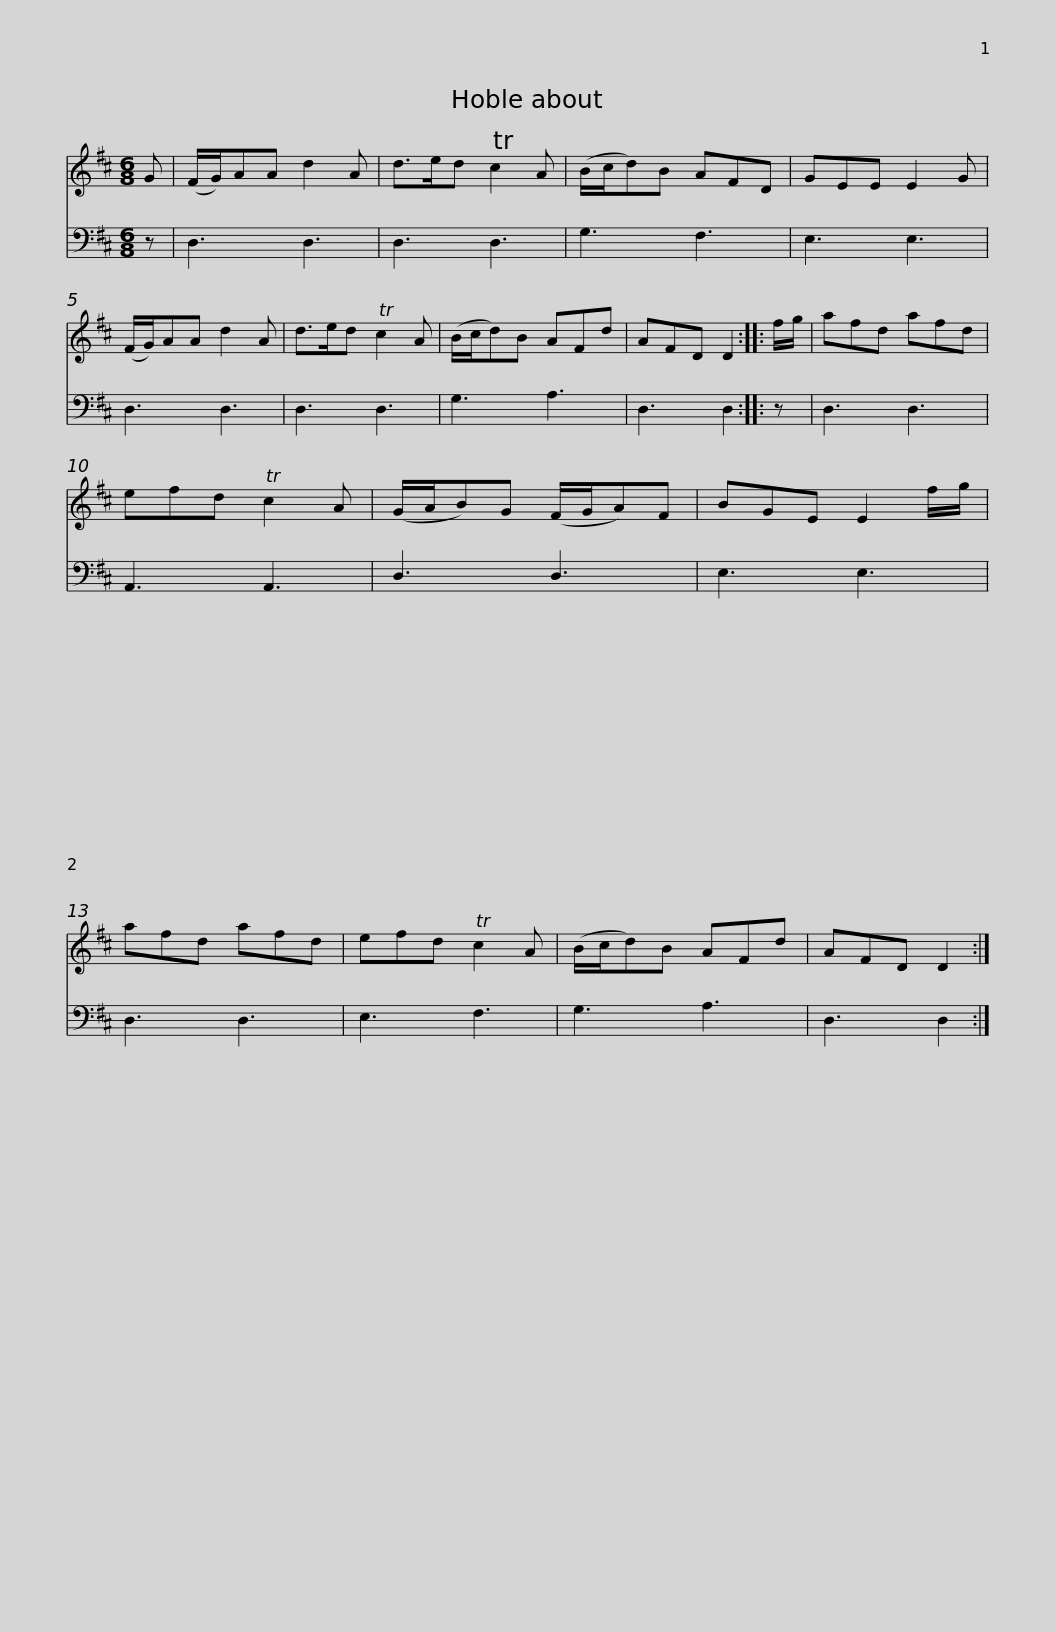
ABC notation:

X:1
%%score 1 2
L:1/8
M:6/8
I:linebreak $
K:D
V:1 treble
V:2 bass
V:1
 G | (F/G/)AA d2 A | d>ed Tc2 A | (B/c/d)B AFD | GEE E2 G | %5
 (F/G/)AA d2 A | d>ed Tc2 A |$ (B/c/d)B AFd | AFD D2 :: f/g/ | %10
 afd afd | efd Tc2 A | (G/A/B)G (F/G/A)F | BGE E2 f/g/ |$ afd afd | %15
 efd Tc2 A | (B/c/d)B AFd | AFD D2 :| %18
V:2
 z | D,3 D,3 | D,3 D,3 | G,3 F,3 | E,3 E,3 | %5
 D,3 D,3 | D,3 D,3 |$ G,3 A,3 | D,3 D,2 :: z | %10
 D,3 D,3 | A,,3 A,,3 | D,3 D,3 | E,3 E,3 |$ D,3 D,3 | %15
 E,3 F,3 | G,3 A,3 | D,3 D,2 :| %18
